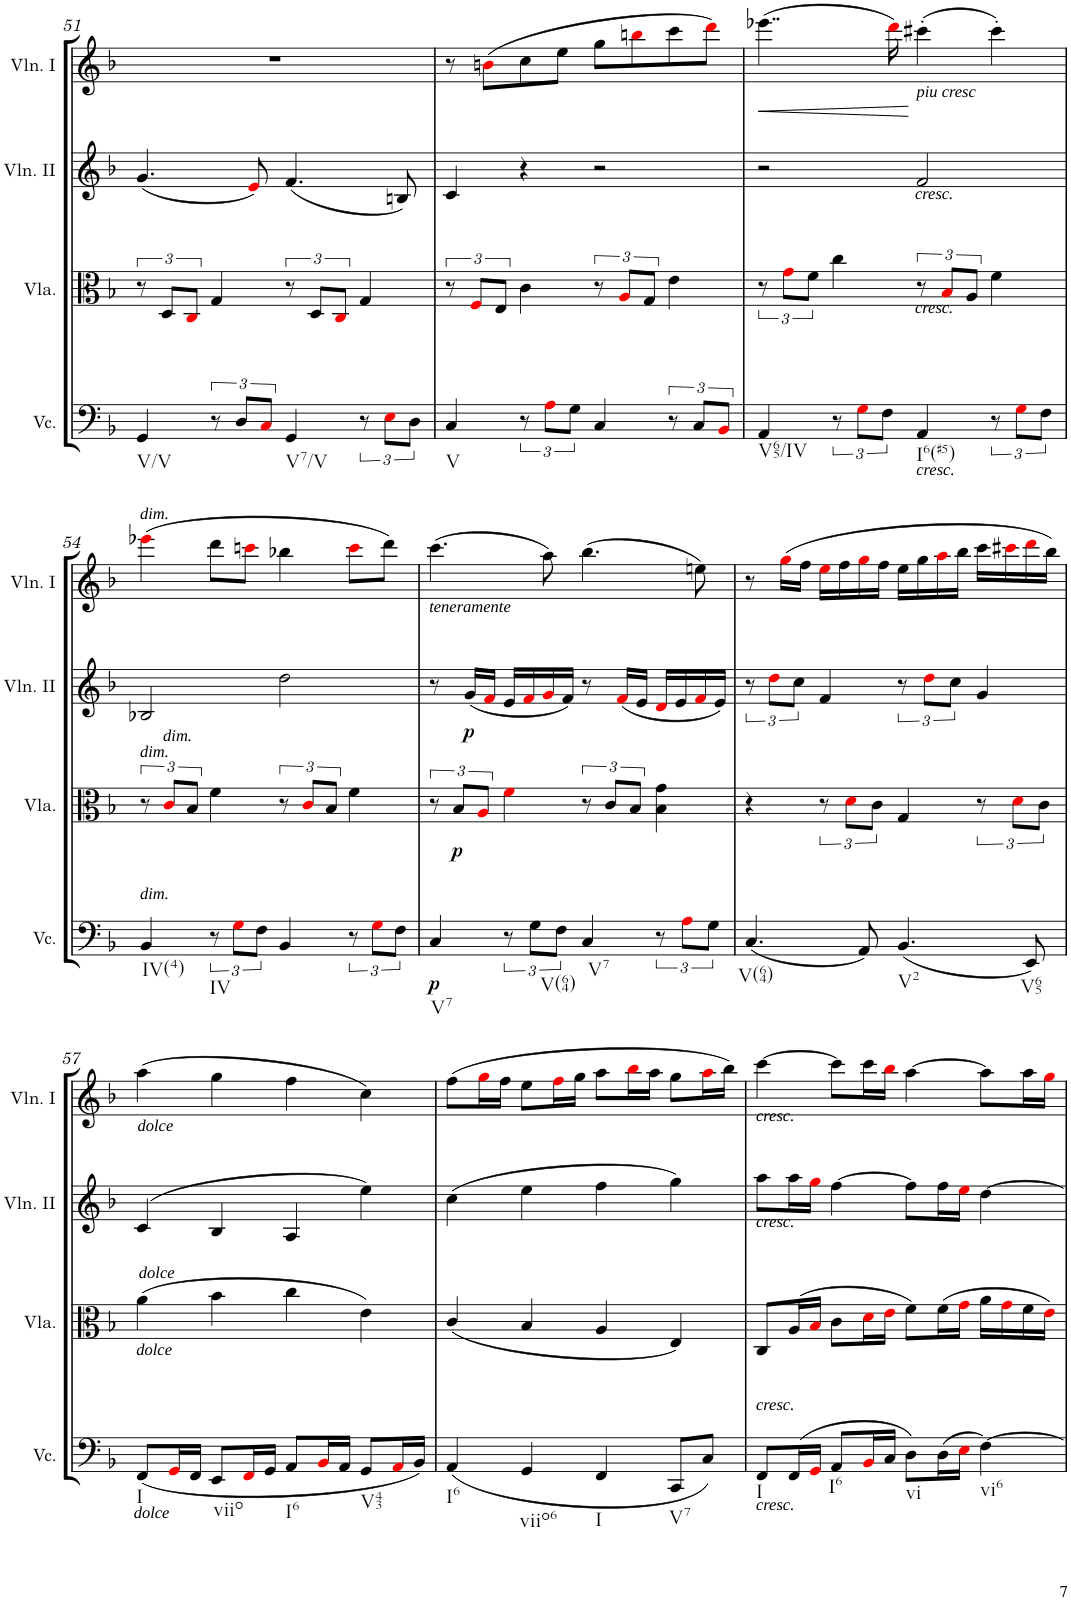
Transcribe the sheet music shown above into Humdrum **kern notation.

**kern	**dynam	**kern	**dynam	**kern	**dynam	**kern	**dynam
*part4	*part4	*part3	*part3	*part2	*part2	*part1	*part1
*staff4	*staff4	*staff3	*staff3	*staff2	*staff2	*staff1	*staff1
*I"Violoncello	*	*I"Viola	*	*I"Violin II	*	*I"Violin I	*
*I'Vc.	*	*I'Vla.	*	*I'Vln. II	*	*I'Vln. I	*
!!LO:PB:g=z
*clefC4	*	*clefC3	*	*clefG2	*	*clefG2	*
*k[b-]	*	*k[b-]	*	*k[b-]	*	*k[b-]	*
*M4/4	*	*M4/4	*	*M4/4	*	*M4/4	*
*met(c)	*	*met(c)	*	*met(c)	*	*met(c)	*
=51	=51	=51	=51	=51	=51	=51	=51
!LO:TX:b:t=V/V	!	!	!	!	!	!	!
4GG/	.	12r	.	(4.g/	.	1r	.
.	.	12D/L	.	.	.	.	.
.	.	12Ci/J	.	.	.	.	.
12r	.	4G/	.	.	.	.	.
12D/L	.	.	.	.	.	.	.
.	.	.	.	8ei/)	.	.	.
12Ci/J	.	.	.	.	.	.	.
!LO:TX:b:t=V7/V	!	!	!	!	!	!	!
4GG/	.	12r	.	(4.f/	.	.	.
.	.	12D/L	.	.	.	.	.
.	.	12Ci/J	.	.	.	.	.
12r	.	4G/	.	.	.	.	.
12Ei\L	.	.	.	.	.	.	.
.	.	.	.	8Bn/)	.	.	.
12D\J	.	.	.	.	.	.	.
=52	=52	=52	=52	=52	=52	=52	=52
!LO:TX:b:t=V	!	!	!	!	!	!	!
4C/	.	12r	.	4c/	.	8r	.
.	.	12Fi/L	.	.	.	.	.
.	.	.	.	.	.	(8bni\L	.
.	.	12E/J	.	.	.	.	.
12r	.	4c\	.	4r	.	8cc\	.
12Ai\L	.	.	.	.	.	.	.
.	.	.	.	.	.	8ee\J	.
12G\J	.	.	.	.	.	.	.
4C/	.	12r	.	2r	.	8gg\L	.
.	.	12Ai/L	.	.	.	.	.
.	.	.	.	.	.	8bbni\	.
.	.	12G/J	.	.	.	.	.
12r	.	4e\	.	.	.	8ccc\	.
12C/L	.	.	.	.	.	.	.
.	.	.	.	.	.	8dddi\J)	.
12BB-i/J	.	.	.	.	.	.	.
=53	=53	=53	=53	=53	=53	=53	=53
!LO:TX:b:t=V65/IV	!	!	!	!	!	!	!
!	!	!	!	!	!	!	!LO:HP:b
4AA/	.	12r	.	2r	.	(4..eee-X\	<
.	.	12gi\L	.	.	.	.	.
.	.	12f\J	.	.	.	.	.
12r	.	4cc\	.	.	.	.	.
12Gi\L	.	.	.	.	.	.	.
12F\J	.	.	.	.	.	.	.
.	.	.	.	.	.	16dddi\)	.
!	!	!	!	!	!	!LO:TX:b:i:t=piu cresc	!
!	!	!	!	!LO:TX:b:i:t=cresc.	!	!	!
!	!	!LO:TX:a:i:t=cresc.	!	!	!	!	!
!LO:TX:b:i:t=cresc.	!	!	!	!	!	!	!
!LO:TX:b:t=I6(#5)	!	!	!	!	!	!	!
4AA/	.	12r	.	2f/	.	(4ccc#X'\	[
.	.	12B-i/L	.	.	.	.	.
.	.	12A/J	.	.	.	.	.
12r	.	4f\	.	.	.	4ccc#'\)	.
12Gi\L	.	.	.	.	.	.	.
12F\J	.	.	.	.	.	.	.
!!LO:LB:g=z
=54	=54	=54	=54	=54	=54	=54	=54
!	!	!	!	!	!	!LO:TX:a:i:t=dim.	!
!	!	!LO:TX:a:i:t=dim.	!	!	!	!	!
!LO:TX:a:i:t=dim.	!	!	!	!	!	!	!
!LO:TX:b:t=IV(4)	!	!	!	!	!	!	!
4BB-/	.	12r	.	2B-X/	.	(4eee-Xi\	.
!	!	!LO:TX:a:i:t=dim.	!	!	!	!	!
.	.	12ci/L	.	.	.	.	.
.	.	12B-/J	.	.	.	.	.
!LO:TX:b:t=IV	!	!	!	!	!	!	!
12r	.	4f\	.	.	.	8ddd\L	.
12Gi\L	.	.	.	.	.	.	.
.	.	.	.	.	.	8cccni\J	.
12F\J	.	.	.	.	.	.	.
4BB-/	.	12r	.	2dd\	.	4bb-X\	.
.	.	12ci/L	.	.	.	.	.
.	.	12B-/J	.	.	.	.	.
12r	.	4f\	.	.	.	8ccci\L	.
12Gi\L	.	.	.	.	.	.	.
.	.	.	.	.	.	8ddd\J)	.
12F\J	.	.	.	.	.	.	.
=55	=55	=55	=55	=55	=55	=55	=55
!	!	!	!	!	!	!LO:TX:b:i:t=teneramente	!
!LO:TX:b:t=V7	!	!	!	!	!	!	!
!	!LO:DY:b	!	!	!	!	!	!
4C/	p	12r	.	8r	.	(4.ccc\	.
!	!	!	!LO:DY:b	!	!	!	!
.	.	12B-/L	p	.	.	.	.
!	!	!	!	!	!LO:DY:b	!	!
.	.	.	.	(16g/LL	p	.	.
.	.	12Ai/J	.	.	.	.	.
.	.	.	.	16fi/JJ	.	.	.
12r	.	4fi\	.	16e/LL	.	.	.
.	.	.	.	16fi/	.	.	.
!LO:TX:b:t=V(64)	!	!	!	!	!	!	!
12G\L	.	.	.	.	.	.	.
.	.	.	.	16gi/	.	8aa\)	.
12F\J	.	.	.	.	.	.	.
.	.	.	.	16f/JJ)	.	.	.
!LO:TX:b:t=V7	!	!	!	!	!	!	!
4C/	.	12r	.	8r	.	(4.bb-\	.
.	.	12c/L	.	.	.	.	.
.	.	.	.	(16fi/LL	.	.	.
.	.	12B-/J	.	.	.	.	.
.	.	.	.	16e/JJ	.	.	.
12r	.	4B-\ 4g\	.	16di/LL	.	.	.
.	.	.	.	16e/	.	.	.
12Ai\L	.	.	.	.	.	.	.
.	.	.	.	16fi/	.	8een\)	.
12G\J	.	.	.	.	.	.	.
.	.	.	.	16e/JJ)	.	.	.
=56	=56	=56	=56	=56	=56	=56	=56
!LO:TX:b:t=V(64)	!	!	!	!	!	!	!
(4.C/	.	4r	.	12r	.	8r	.
.	.	.	.	12ddi\L	.	.	.
.	.	.	.	.	.	(16ggi\LL	.
.	.	.	.	12cc\J	.	.	.
.	.	.	.	.	.	16ff\JJ	.
.	.	12r	.	4f/	.	16eei\LL	.
.	.	.	.	.	.	16ff\	.
.	.	12di\L	.	.	.	.	.
8AA/)	.	.	.	.	.	16ggi\	.
.	.	12c\J	.	.	.	.	.
.	.	.	.	.	.	16ff\JJ	.
!LO:TX:b:t=V2	!	!	!	!	!	!	!
(4.BB-/	.	4G/	.	12r	.	16ee\LL	.
.	.	.	.	.	.	16gg\	.
.	.	.	.	12ddi\L	.	.	.
.	.	.	.	.	.	16aai\	.
.	.	.	.	12cc\J	.	.	.
.	.	.	.	.	.	16bb-\JJ	.
.	.	12r	.	4g/	.	16ccc\LL	.
.	.	.	.	.	.	16ccc#Xi\	.
.	.	12di\L	.	.	.	.	.
!LO:TX:b:t=V65	!	!	!	!	!	!	!
8EE/)	.	.	.	.	.	16dddi\	.
.	.	12c\J	.	.	.	.	.
.	.	.	.	.	.	16bb-\JJ)	.
!!LO:LB:g=z
=57	=57	=57	=57	=57	=57	=57	=57
!	!	!	!	!	!	!LO:TX:b:i:t=dolce	!
!	!	!LO:TX:b:i:t=dolce	!	!	!	!	!
!	!	!LO:TX:a:i:t=dolce	!	!	!	!	!
!LO:TX:b:i:t=dolce	!	!	!	!	!	!	!
!LO:TX:b:t=I	!	!	!	!	!	!	!
(8FF/L	.	(4a\	.	(4c/	.	(4aa\	.
16GGi/L	.	.	.	.	.	.	.
16FF/JJ	.	.	.	.	.	.	.
!LO:TX:b:t=viio	!	!	!	!	!	!	!
8EE/L	.	4b-\	.	4B-/	.	4gg\	.
16FFi/L	.	.	.	.	.	.	.
16GG/JJ	.	.	.	.	.	.	.
!LO:TX:b:t=I6	!	!	!	!	!	!	!
8AA/L	.	4cc\	.	4A/	.	4ff\	.
16BB-i/L	.	.	.	.	.	.	.
16AA/JJ	.	.	.	.	.	.	.
!LO:TX:b:t=V43	!	!	!	!	!	!	!
8GG/L	.	4e\)	.	4ee\)	.	4cc\)	.
16AAi/L	.	.	.	.	.	.	.
16BB-/JJ)	.	.	.	.	.	.	.
=58	=58	=58	=58	=58	=58	=58	=58
!LO:TX:b:t=I6	!	!	!	!	!	!	!
(4AA/	.	(4c/	.	(4cc\	.	(8ff\L	.
.	.	.	.	.	.	16ggi\L	.
.	.	.	.	.	.	16ff\JJ	.
!LO:TX:b:t=viio6	!	!	!	!	!	!	!
4GG/	.	4B-/	.	4ee\	.	8ee\L	.
.	.	.	.	.	.	16ffi\L	.
.	.	.	.	.	.	16gg\JJ	.
!LO:TX:b:t=I	!	!	!	!	!	!	!
4FF/	.	4A/	.	4ff\	.	8aa\L	.
.	.	.	.	.	.	16bb-i\L	.
.	.	.	.	.	.	16aa\JJ	.
!LO:TX:b:t=V7	!	!	!	!	!	!	!
8CC/L	.	4E/)	.	4gg\)	.	8gg\L	.
8C/J)	.	.	.	.	.	16aai\L	.
.	.	.	.	.	.	16bb-\JJ)	.
=59	=59	=59	=59	=59	=59	=59	=59
!	!	!	!	!	!	!LO:TX:a:i:t=cresc.	!
!	!	!	!	!LO:TX:a:i:t=cresc.	!	!	!
!LO:TX:a:i:t=cresc.	!	!	!	!	!	!	!
!LO:TX:b:i:t=cresc.	!	!	!	!	!	!	!
!LO:TX:b:t=I	!	!	!	!	!	!	!
8FF/L	.	8C/L	.	8aa\L	.	[4ccc\	.
(16FF/L	.	(16A/L	.	16aa\L	.	.	.
16GGi/JJ	.	16B-i/JJ	.	16ggi\JJ	.	.	.
!LO:TX:b:t=I6	!	!	!	!	!	!	!
8AA/L	.	8c\L	.	[4ff\	.	8ccc\L]	.
16BB-i/L	.	16di\L	.	.	.	16ccc\L	.
16C/JJ	.	16ei\JJ	.	.	.	16bb-i\JJ	.
!LO:TX:b:t=vi	!	!	!	!	!	!	!
8D\L)	.	8f\L)	.	8ff\L]	.	[4aa\	.
(16D\L	.	(16f\L	.	16ff\L	.	.	.
16Ei\JJ	.	16gi\JJ	.	16eei\JJ	.	.	.
!LO:TX:b:t=vi6	!	!	!	!	!	!	!
[4F\)	.	16a\LL	.	[4dd\	.	8aa\L]	.
.	.	16gi\	.	.	.	.	.
.	.	16f\	.	.	.	16aa\L	.
.	.	16ei\JJ)	.	.	.	16ggi\JJ	.
=	=	=	=	=	=	=	=
*-	*-	*-	*-	*-	*-	*-	*-
